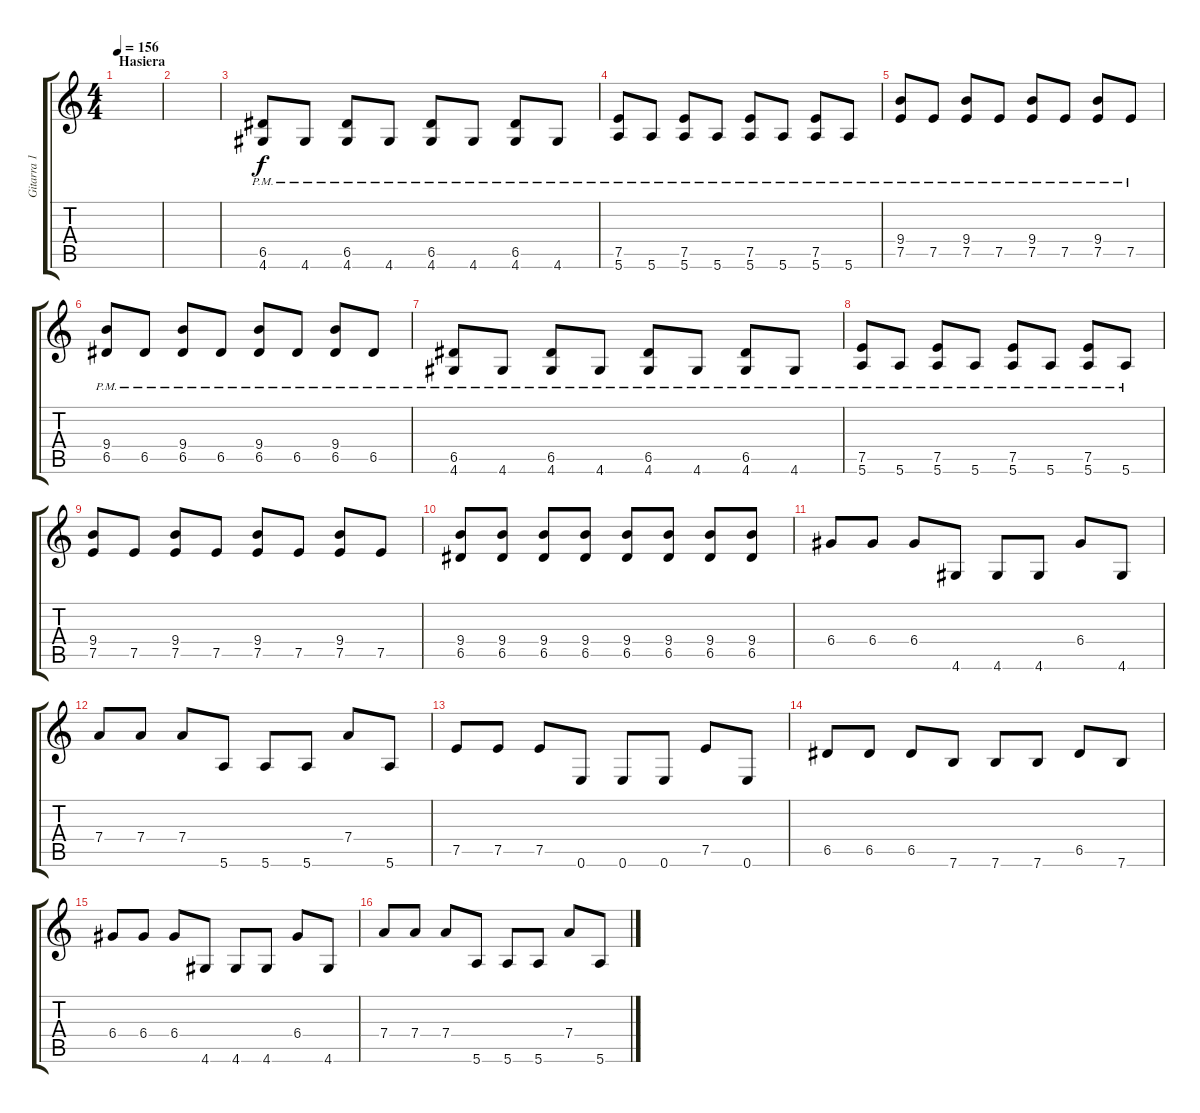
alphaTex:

\track ("Gitarra 1" "Gitarra 1") {instrument overdrivenguitar}
\staff {score tabs}
\tuning (E4 B3 G3 D3 A2 E2) {hide}
\ts (4 4)
\section ("" "Hasiera")
\tempo 156
\clef g2
\ks c
|
|
(6.5{pm} 4.6{pm}).8 4.6{pm}.8 (6.5{pm} 4.6{pm}).8 4.6{pm}.8 (6.5{pm} 4.6{pm}).8 4.6{pm}.8 (6.5{pm} 4.6{pm}).8 4.6{pm}.8 |
(7.5{pm} 5.6{pm}).8 5.6{pm}.8 (7.5{pm} 5.6{pm}).8 5.6{pm}.8 (7.5{pm} 5.6{pm}).8 5.6{pm}.8 (7.5{pm} 5.6{pm}).8 5.6{pm}.8 |
(9.4{pm} 7.5{pm}).8 7.5{pm}.8 (9.4{pm} 7.5{pm}).8 7.5{pm}.8 (9.4{pm} 7.5{pm}).8 7.5{pm}.8 (9.4{pm} 7.5{pm}).8 7.5{pm}.8 |
(9.4{pm} 6.5{pm}).8 6.5{pm}.8 (9.4{pm} 6.5{pm}).8 6.5{pm}.8 (9.4{pm} 6.5{pm}).8 6.5{pm}.8 (9.4{pm} 6.5{pm}).8 6.5{pm}.8 |
(6.5{pm} 4.6{pm}).8 4.6{pm}.8 (6.5{pm} 4.6{pm}).8 4.6{pm}.8 (6.5{pm} 4.6{pm}).8 4.6{pm}.8 (6.5{pm} 4.6{pm}).8 4.6{pm}.8 |
(7.5{pm} 5.6{pm}).8 5.6{pm}.8 (7.5{pm} 5.6{pm}).8 5.6{pm}.8 (7.5{pm} 5.6{pm}).8 5.6{pm}.8 (7.5{pm} 5.6{pm}).8 5.6{pm}.8 |
(9.4 7.5).8 7.5.8 (9.4 7.5).8 7.5.8 (9.4 7.5).8 7.5.8 (9.4 7.5).8 7.5.8 |
(9.4 6.5).8 (9.4 6.5).8 (9.4 6.5).8 (9.4 6.5).8 (9.4 6.5).8 (9.4 6.5).8 (9.4 6.5).8 (9.4 6.5).8 |
6.4.8 6.4.8 6.4.8 4.6.8 4.6.8 4.6.8 6.4.8 4.6.8 |
7.4.8 7.4.8 7.4.8 5.6.8 5.6.8 5.6.8 7.4.8 5.6.8 |
7.5.8 7.5.8 7.5.8 0.6.8 0.6.8 0.6.8 7.5.8 0.6.8 |
6.5.8 6.5.8 6.5.8 7.6.8 7.6.8 7.6.8 6.5.8 7.6.8 |
6.4.8 6.4.8 6.4.8 4.6.8 4.6.8 4.6.8 6.4.8 4.6.8 |
7.4.8 7.4.8 7.4.8 5.6.8 5.6.8 5.6.8 7.4.8 5.6.8
